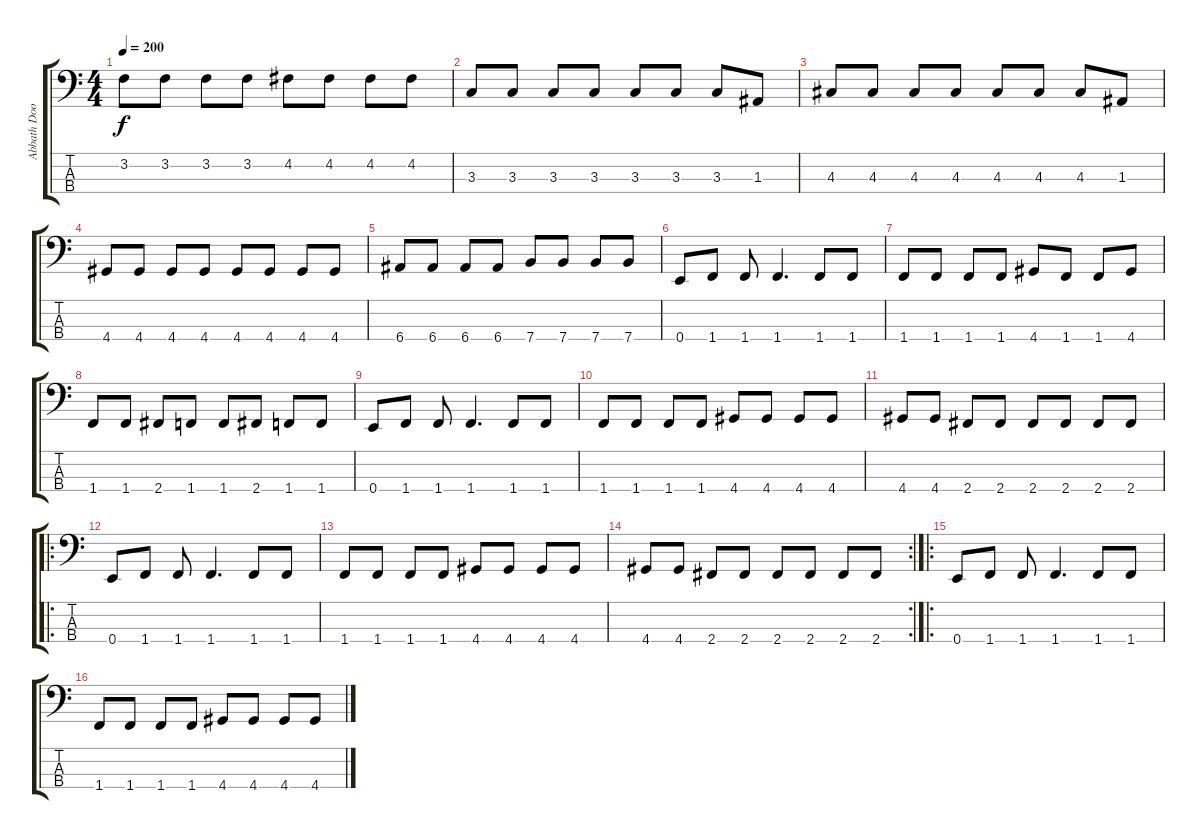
\track ("Abbath Doom Occulta" "Abbath Doo") {instrument electricbassfinger}
\staff {score tabs}
\tuning (G2 D2 A1 E1) {hide}
\ts (4 4)
\tempo 200
\clef f4
\ks c
3.2.8{dy f} 3.2.8 3.2.8 3.2.8 4.2.8 4.2.8 4.2.8 4.2.8 |
3.3.8 3.3.8 3.3.8 3.3.8 3.3.8 3.3.8 3.3.8 1.3.8 |
4.3.8 4.3.8 4.3.8 4.3.8 4.3.8 4.3.8 4.3.8 1.3.8 |
4.4.8 4.4.8 4.4.8 4.4.8 4.4.8 4.4.8 4.4.8 4.4.8 |
6.4.8 6.4.8 6.4.8 6.4.8 7.4.8 7.4.8 7.4.8 7.4.8 |
0.4.8 1.4.8 1.4.8 1.4.4{d} 1.4.8 1.4.8 |
1.4.8 1.4.8 1.4.8 1.4.8 4.4.8 1.4.8 1.4.8 4.4.8 |
1.4.8 1.4.8 2.4.8 1.4.8 1.4.8 2.4.8 1.4.8 1.4.8 |
0.4.8 1.4.8 1.4.8 1.4.4{d} 1.4.8 1.4.8 |
1.4.8 1.4.8 1.4.8 1.4.8 4.4.8 4.4.8 4.4.8 4.4.8 |
4.4.8 4.4.8 2.4.8 2.4.8 2.4.8 2.4.8 2.4.8 2.4.8 |
\ro
0.4.8 1.4.8 1.4.8 1.4.4{d} 1.4.8 1.4.8 |
1.4.8 1.4.8 1.4.8 1.4.8 4.4.8 4.4.8 4.4.8 4.4.8 |
\rc 2
4.4.8 4.4.8 2.4.8 2.4.8 2.4.8 2.4.8 2.4.8 2.4.8 |
\ro
0.4.8 1.4.8 1.4.8 1.4.4{d} 1.4.8 1.4.8 |
1.4.8 1.4.8 1.4.8 1.4.8 4.4.8 4.4.8 4.4.8 4.4.8
